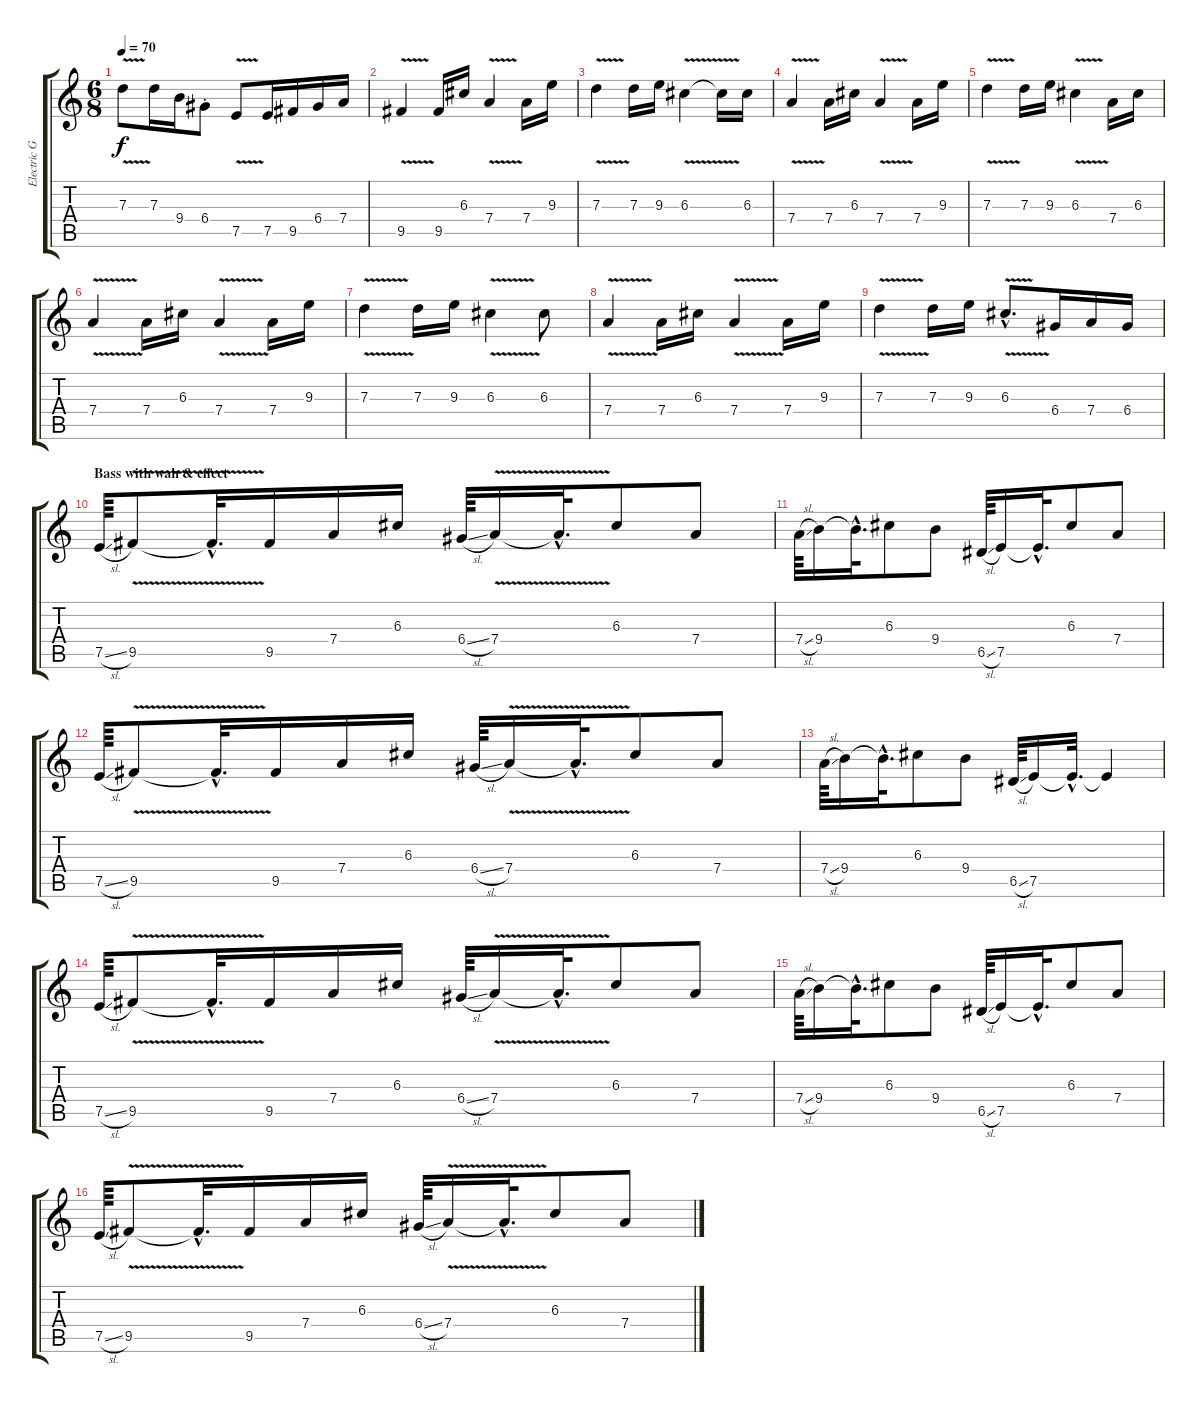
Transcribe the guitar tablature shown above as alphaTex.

\track ("Electric Guitar 1 (James Hetfield)" "Electric G") {instrument overdrivenguitar}
\staff {score tabs}
\tuning (E4 B3 G3 D3 A2 E2) {hide}
\ts (6 8)
\tempo 70
\clef g2
\ks c
7.3{v}.8{dy f} 7.3.16 9.4.16 6.4{st}.8 7.5{v}.8 7.5.16 9.5.16 6.4.16 7.4.16 |
9.5{v}.4 9.5.16 6.3.16 7.4{v}.4 7.4.16 9.3.16 |
7.3{v}.4 7.3.16 9.3.16 6.3{v}.4 6.3{t}.16 6.3.16 |
7.4{v}.4 7.4.16 6.3.16 7.4{v}.4 7.4.16 9.3.16 |
7.3{v}.4 7.3.16 9.3.16 6.3{v}.4 7.4.16 6.3.16 |
7.4{v}.4 7.4.16 6.3.16 7.4{v}.4 7.4.16 9.3.16 |
7.3{v}.4 7.3.16 9.3.16 6.3{v}.4 6.3.8 |
7.4{v}.4 7.4.16 6.3.16 7.4{v}.4 7.4.16 9.3.16 |
7.3{v}.4 7.3.16 9.3.16 6.3{v hac}.8{d} 6.4.16 7.4.16 6.4.16 |
\section ("" "Bass with wah & effect")
7.5{sl}.64 9.5{v}.8 9.5{hac t}.32{d} 9.5.16 7.4.16 6.3.16 6.4{sl}.64 7.4{v}.16 7.4{hac t}.32{d} 6.3.8 7.4.8 |
7.4{sl}.64 9.4.16 9.4{hac t}.32{d} 6.3.8 9.4.8 6.5{sl}.64 7.5.16 7.5{hac t}.32{d} 6.3.8 7.4.8 |
7.5{sl}.64 9.5{v}.8 9.5{hac t}.32{d} 9.5.16 7.4.16 6.3.16 6.4{sl}.64 7.4{v}.16 7.4{hac t}.32{d} 6.3.8 7.4.8 |
7.4{sl}.64 9.4.16 9.4{hac t}.32{d} 6.3.8 9.4.8 6.5{sl}.64 7.5.16 7.5{hac t}.32{d} 7.5{t}.4 |
7.5{sl}.64 9.5{v}.8 9.5{hac t}.32{d} 9.5.16 7.4.16 6.3.16 6.4{sl}.64 7.4{v}.16 7.4{hac t}.32{d} 6.3.8 7.4.8 |
7.4{sl}.64 9.4.16 9.4{hac t}.32{d} 6.3.8 9.4.8 6.5{sl}.64 7.5.16 7.5{hac t}.32{d} 6.3.8 7.4.8 |
7.5{sl}.64 9.5{v}.8 9.5{hac t}.32{d} 9.5.16 7.4.16 6.3.16 6.4{sl}.64 7.4{v}.16 7.4{hac t}.32{d} 6.3.8 7.4.8
